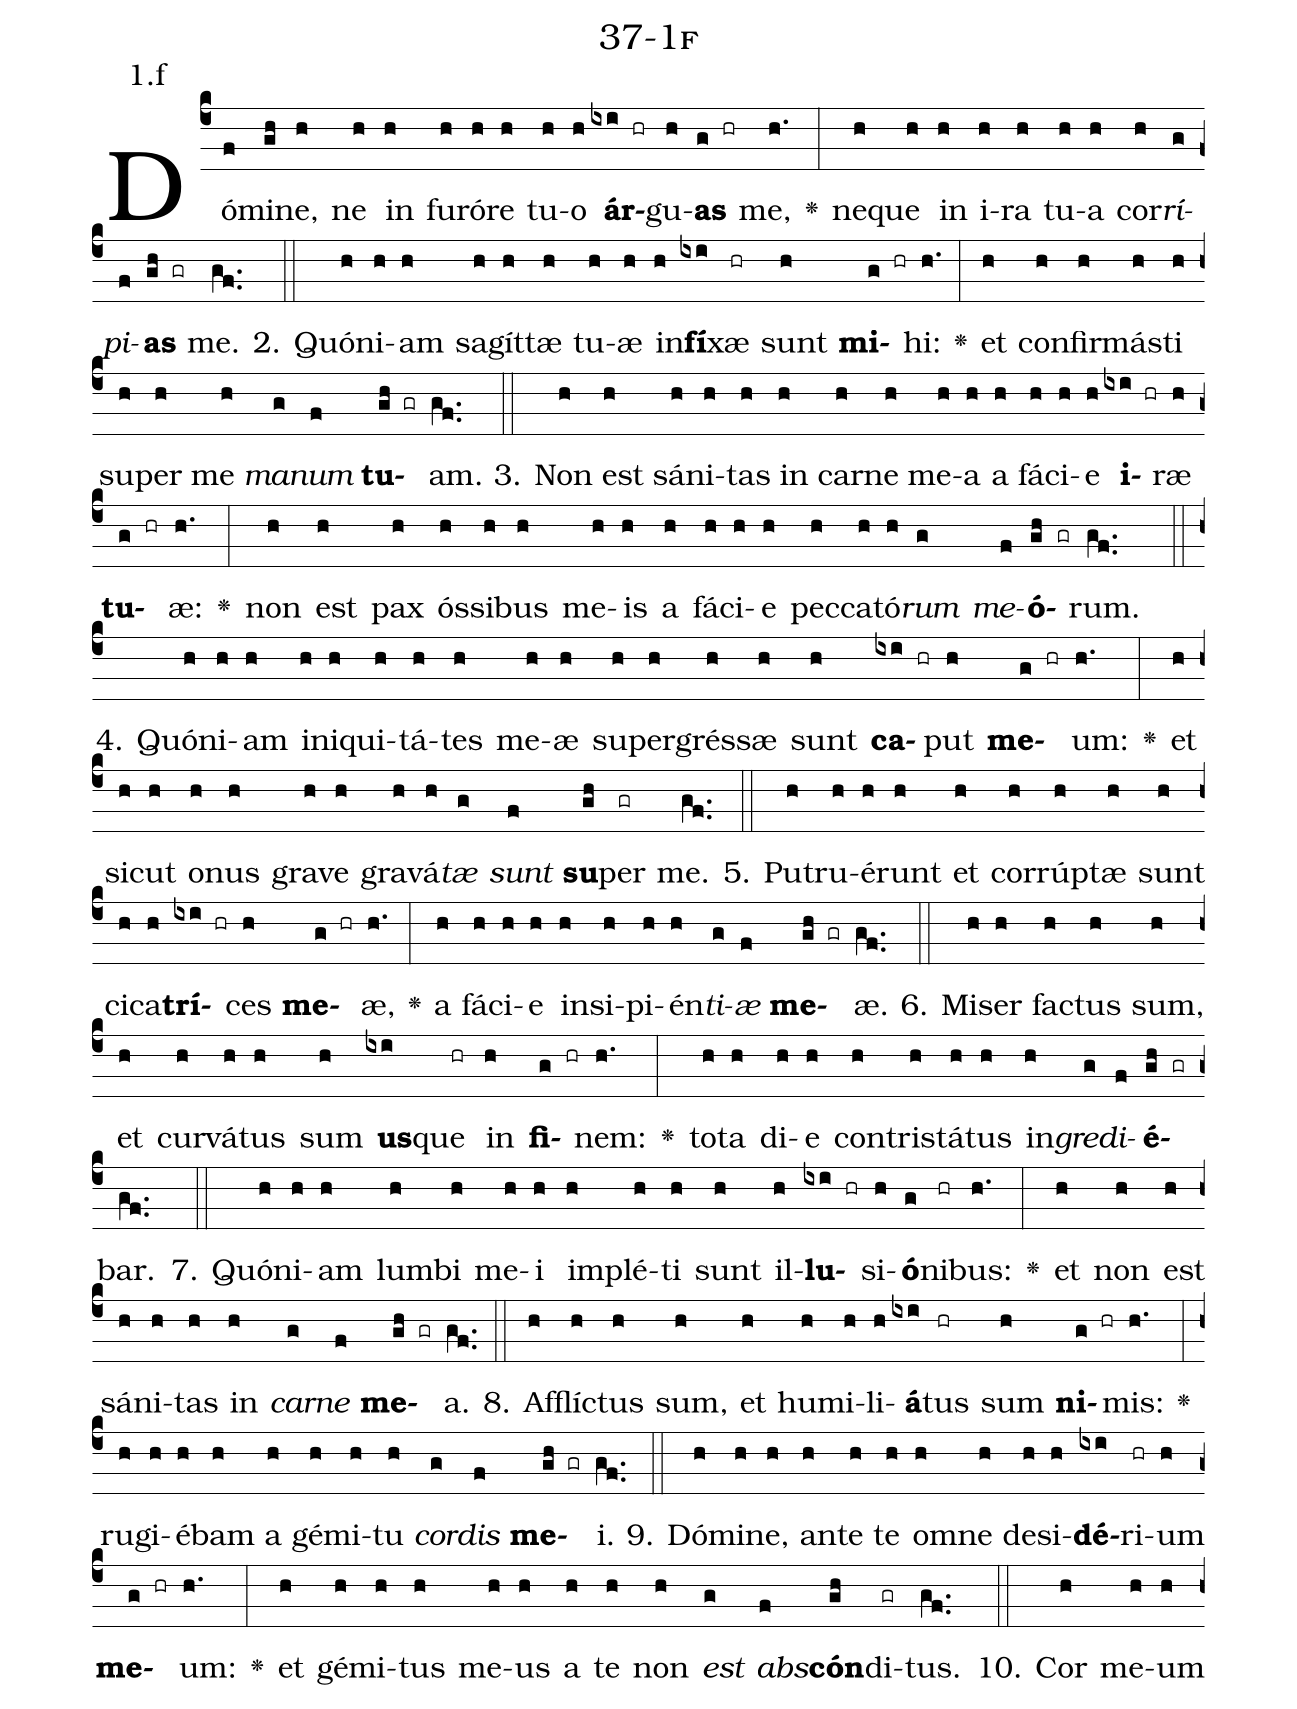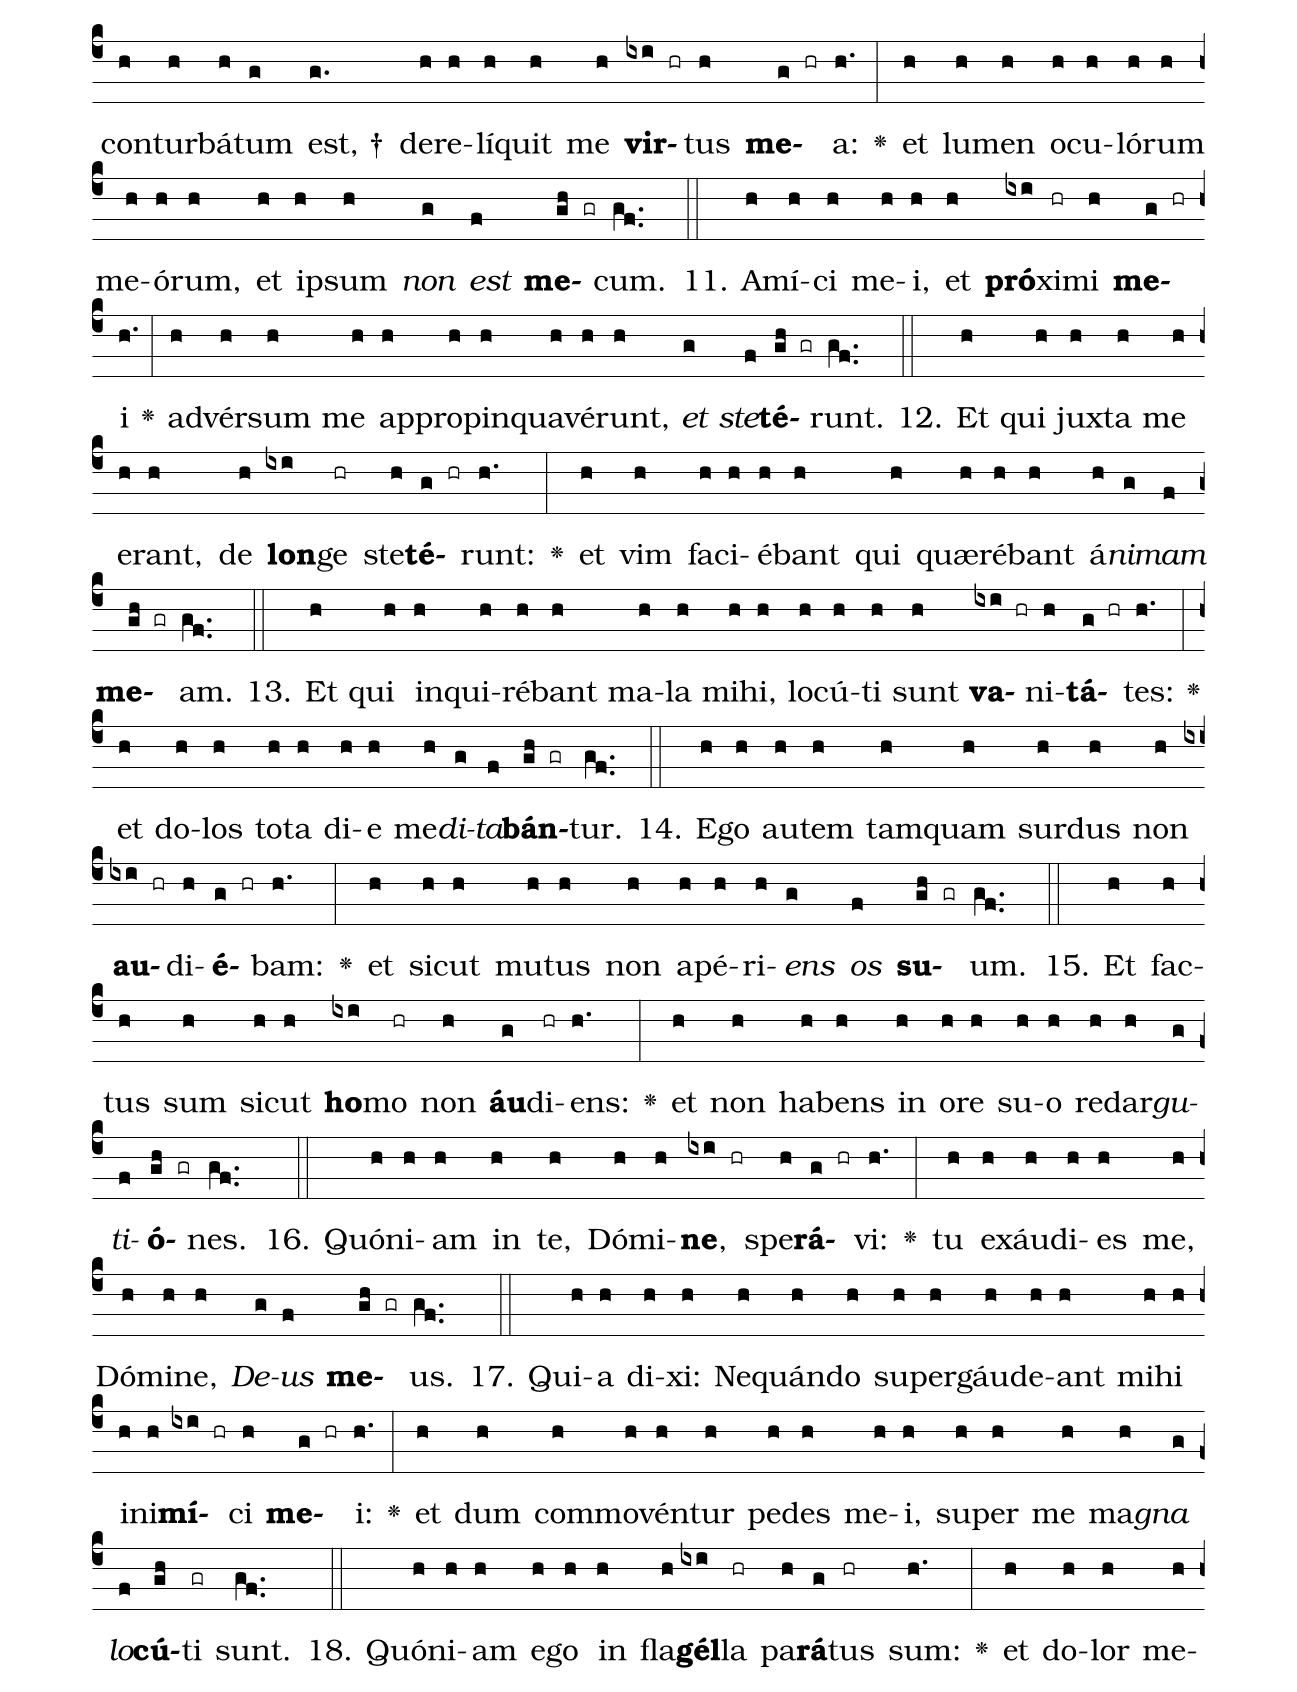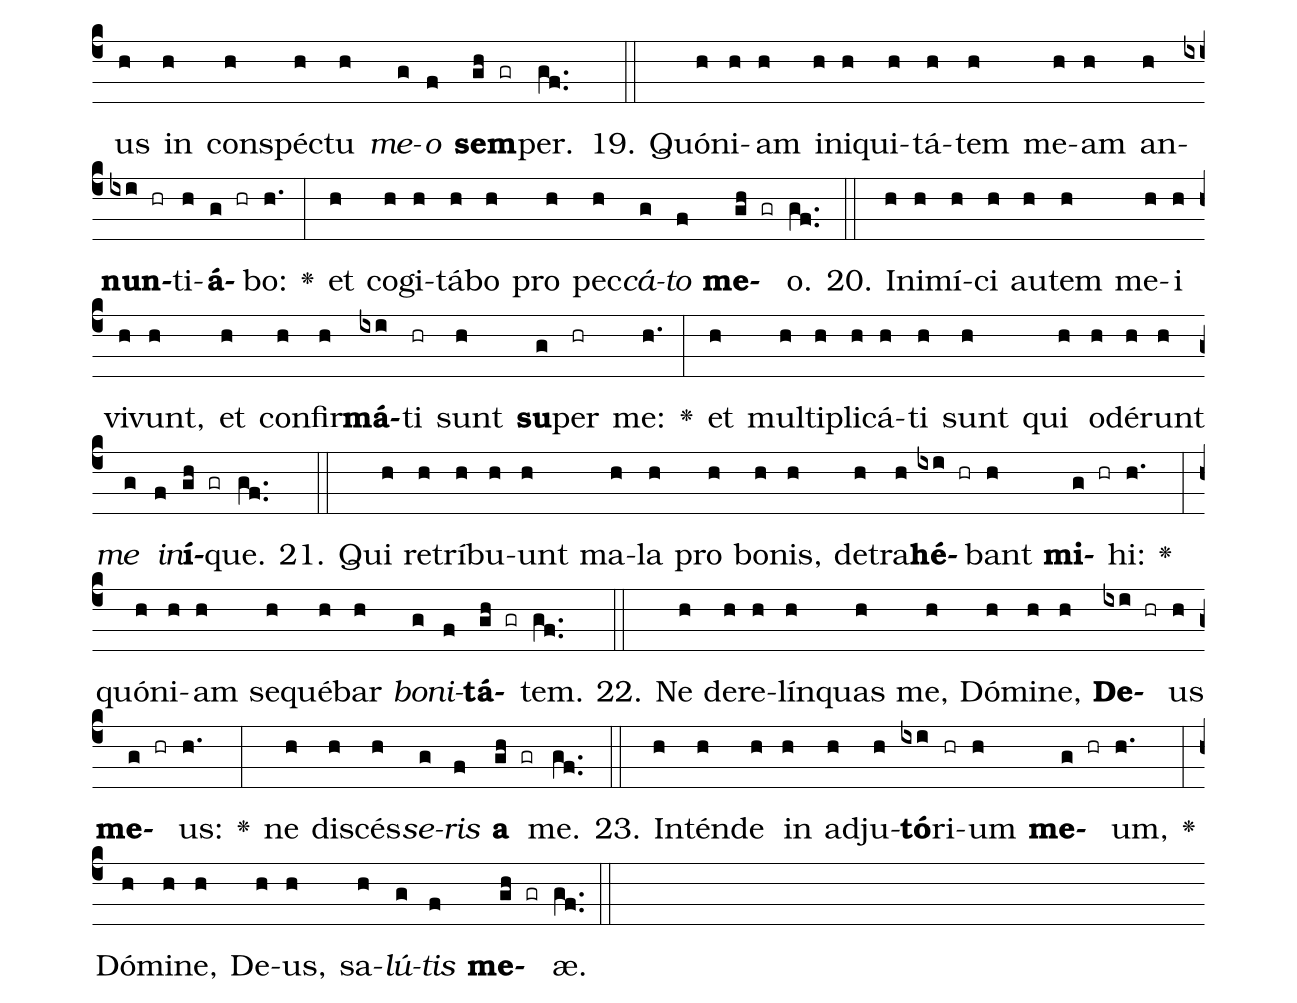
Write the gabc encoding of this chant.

name: 37-1f;
annotation: 1.f;
%%
(c4)Dó(f)mi(gh)ne,(h) ne(h) in(h) fu(h)ró(h)re(h) tu(h)o(h) <b>ár</b>(ixi hr)gu(h)<b>as</b>(g hr) me,(h.) <v>\greheightstar</v>(:) ne(h)que(h) in(h) i(h)ra(h) tu(h)a(h) cor(h)<i>rí</i>(g)<i>pi</i>(f)<b>as</b>(gh gr) me.(gf..) (::)
2. Quón(h)i(h)am(h) sa(h)gít(h)tæ(h) tu(h)æ(h) in(h)<b>fí</b>(ixi)xæ(hr) sunt(h) <b>mi</b>(g hr)hi:(h.) <v>\greheightstar</v>(:) et(h) con(h)fir(h)más(h)ti(h) su(h)per(h) me(h) <i>ma</i>(g)<i>num</i>(f) <b>tu</b>(gh gr)am.(gf..) (::)
3. Non(h) est(h) sá(h)ni(h)tas(h) in(h) car(h)ne(h) me(h)a(h) a(h) fá(h)ci(h)e(h) <b>i</b>(ixi hr)ræ(h) <b>tu</b>(g hr)æ:(h.) <v>\greheightstar</v>(:) non(h) est(h) pax(h) ós(h)si(h)bus(h) me(h)is(h) a(h) fá(h)ci(h)e(h) pec(h)ca(h)tó(h)<i>rum</i>(g) <i>me</i>(f)<b>ó</b>(gh gr)rum.(gf..) (::)
4. Quón(h)i(h)am(h) in(h)i(h)qui(h)tá(h)tes(h) me(h)æ(h) su(h)per(h)grés(h)sæ(h) sunt(h) <b>ca</b>(ixi hr)put(h) <b>me</b>(g hr)um:(h.) <v>\greheightstar</v>(:) et(h) sic(h)ut(h) o(h)nus(h) gra(h)ve(h) gra(h)vá(h)<i>tæ</i>(g) <i>sunt</i>(f) <b>su</b>(gh)per(gr) me.(gf..) (::)
5. Pu(h)tru(h)é(h)runt(h) et(h) cor(h)rúp(h)tæ(h) sunt(h) ci(h)ca(h)<b>trí</b>(ixi hr)ces(h) <b>me</b>(g hr)æ,(h.) <v>\greheightstar</v>(:) a(h) fá(h)ci(h)e(h) in(h)si(h)pi(h)én(h)<i>ti</i>(g)<i>æ</i>(f) <b>me</b>(gh gr)æ.(gf..) (::)
6. Mi(h)ser(h) fac(h)tus(h) sum,(h) et(h) cur(h)vá(h)tus(h) sum(h) <b>us</b>(ixi)que(hr) in(h) <b>fi</b>(g hr)nem:(h.) <v>\greheightstar</v>(:) to(h)ta(h) di(h)e(h) con(h)tris(h)tá(h)tus(h) in(h)<i>gre</i>(g)<i>di</i>(f)<b>é</b>(gh gr)bar.(gf..) (::)
7. Quón(h)i(h)am(h) lum(h)bi(h) me(h)i(h) im(h)plé(h)ti(h) sunt(h) il(h)<b>lu</b>(ixi hr)si(h)<b>ó</b>(g)ni(hr)bus:(h.) <v>\greheightstar</v>(:) et(h) non(h) est(h) sá(h)ni(h)tas(h) in(h) <i>car</i>(g)<i>ne</i>(f) <b>me</b>(gh gr)a.(gf..) (::)
8. Af(h)flíc(h)tus(h) sum,(h) et(h) hu(h)mi(h)li(h)<b>á</b>(ixi)tus(hr) sum(h) <b>ni</b>(g hr)mis:(h.) <v>\greheightstar</v>(:) ru(h)gi(h)é(h)bam(h) a(h) gé(h)mi(h)tu(h) <i>cor</i>(g)<i>dis</i>(f) <b>me</b>(gh gr)i.(gf..) (::)
9. Dó(h)mi(h)ne,(h) an(h)te(h) te(h) om(h)ne(h) de(h)si(h)<b>dé</b>(ixi)ri(hr)um(h) <b>me</b>(g hr)um:(h.) <v>\greheightstar</v>(:) et(h) gé(h)mi(h)tus(h) me(h)us(h) a(h) te(h) non(h) <i>est</i>(g) <i>abs</i>(f)<b>cón</b>(gh)di(gr)tus.(gf..) (::)
10. Cor(h) me(h)um(h) con(h)tur(h)bá(h)tum(g) est, †(g.) de(h)re(h)lí(h)quit(h) me(h) <b>vir</b>(ixi hr)tus(h) <b>me</b>(g hr)a:(h.) <v>\greheightstar</v>(:) et(h) lu(h)men(h) o(h)cu(h)ló(h)rum(h) me(h)ó(h)rum,(h) et(h) ip(h)sum(h) <i>non</i>(g) <i>est</i>(f) <b>me</b>(gh gr)cum.(gf..) (::)
11. A(h)mí(h)ci(h) me(h)i,(h) et(h) <b>pró</b>(ixi)xi(hr)mi(h) <b>me</b>(g hr)i(h.) <v>\greheightstar</v>(:) ad(h)vér(h)sum(h) me(h) ap(h)pro(h)pin(h)qua(h)vé(h)runt,(h) <i>et</i>(g) <i>ste</i>(f)<b>té</b>(gh gr)runt.(gf..) (::)
12. Et(h) qui(h) jux(h)ta(h) me(h) e(h)rant,(h) de(h) <b>lon</b>(ixi)ge(hr) ste(h)<b>té</b>(g hr)runt:(h.) <v>\greheightstar</v>(:) et(h) vim(h) fa(h)ci(h)é(h)bant(h) qui(h) quæ(h)ré(h)bant(h) á(h)<i>ni</i>(g)<i>mam</i>(f) <b>me</b>(gh gr)am.(gf..) (::)
13. Et(h) qui(h) in(h)qui(h)ré(h)bant(h) ma(h)la(h) mi(h)hi,(h) lo(h)cú(h)ti(h) sunt(h) <b>va</b>(ixi hr)ni(h)<b>tá</b>(g hr)tes:(h.) <v>\greheightstar</v>(:) et(h) do(h)los(h) to(h)ta(h) di(h)e(h) me(h)<i>di</i>(g)<i>ta</i>(f)<b>bán</b>(gh gr)tur.(gf..) (::)
14. E(h)go(h) au(h)tem(h) tam(h)quam(h) sur(h)dus(h) non(h) <b>au</b>(ixi hr)di(h)<b>é</b>(g hr)bam:(h.) <v>\greheightstar</v>(:) et(h) sic(h)ut(h) mu(h)tus(h) non(h) a(h)pé(h)ri(h)<i>ens</i>(g) <i>os</i>(f) <b>su</b>(gh gr)um.(gf..) (::)
15. Et(h) fac(h)tus(h) sum(h) sic(h)ut(h) <b>ho</b>(ixi)mo(hr) non(h) <b>áu</b>(g)di(hr)ens:(h.) <v>\greheightstar</v>(:) et(h) non(h) ha(h)bens(h) in(h) o(h)re(h) su(h)o(h) red(h)ar(h)<i>gu</i>(g)<i>ti</i>(f)<b>ó</b>(gh gr)nes.(gf..) (::)
16. Quón(h)i(h)am(h) in(h) te,(h) Dó(h)mi(h)<b>ne</b>,(ixi hr) spe(h)<b>rá</b>(g hr)vi:(h.) <v>\greheightstar</v>(:) tu(h) ex(h)áu(h)di(h)es(h) me,(h) Dó(h)mi(h)ne,(h) <i>De</i>(g)<i>us</i>(f) <b>me</b>(gh gr)us.(gf..) (::)
17. Qui(h)a(h) di(h)xi:(h) Ne(h)quán(h)do(h) su(h)per(h)gáu(h)de(h)ant(h) mi(h)hi(h) in(h)i(h)<b>mí</b>(ixi hr)ci(h) <b>me</b>(g hr)i:(h.) <v>\greheightstar</v>(:) et(h) dum(h) com(h)mo(h)vén(h)tur(h) pe(h)des(h) me(h)i,(h) su(h)per(h) me(h) ma(h)<i>gna</i>(g) <i>lo</i>(f)<b>cú</b>(gh)ti(gr) sunt.(gf..) (::)
18. Quón(h)i(h)am(h) e(h)go(h) in(h) fla(h)<b>gél</b>(ixi)la(hr) pa(h)<b>rá</b>(g)tus(hr) sum:(h.) <v>\greheightstar</v>(:) et(h) do(h)lor(h) me(h)us(h) in(h) con(h)spéc(h)tu(h) <i>me</i>(g)<i>o</i>(f) <b>sem</b>(gh gr)per.(gf..) (::)
19. Quón(h)i(h)am(h) in(h)i(h)qui(h)tá(h)tem(h) me(h)am(h) an(h)<b>nun</b>(ixi hr)ti(h)<b>á</b>(g hr)bo:(h.) <v>\greheightstar</v>(:) et(h) co(h)gi(h)tá(h)bo(h) pro(h) pec(h)<i>cá</i>(g)<i>to</i>(f) <b>me</b>(gh gr)o.(gf..) (::)
20. In(h)i(h)mí(h)ci(h) au(h)tem(h) me(h)i(h) vi(h)vunt,(h) et(h) con(h)fir(h)<b>má</b>(ixi)ti(hr) sunt(h) <b>su</b>(g)per(hr) me:(h.) <v>\greheightstar</v>(:) et(h) mul(h)ti(h)pli(h)cá(h)ti(h) sunt(h) qui(h) o(h)dé(h)runt(h) <i>me</i>(g) <i>in</i>(f)<b>í</b>(gh gr)que.(gf..) (::)
21. Qui(h) re(h)trí(h)bu(h)unt(h) ma(h)la(h) pro(h) bo(h)nis,(h) de(h)tra(h)<b>hé</b>(ixi hr)bant(h) <b>mi</b>(g hr)hi:(h.) <v>\greheightstar</v>(:) quón(h)i(h)am(h) se(h)qué(h)bar(h) <i>bo</i>(g)<i>ni</i>(f)<b>tá</b>(gh gr)tem.(gf..) (::)
22. Ne(h) de(h)re(h)lín(h)quas(h) me,(h) Dó(h)mi(h)ne,(h) <b>De</b>(ixi hr)us(h) <b>me</b>(g hr)us:(h.) <v>\greheightstar</v>(:) ne(h) di(h)scés(h)<i>se</i>(g)<i>ris</i>(f) <b>a</b>(gh gr) me.(gf..) (::)
23. In(h)tén(h)de(h) in(h) ad(h)ju(h)<b>tó</b>(ixi)ri(hr)um(h) <b>me</b>(g hr)um,(h.) <v>\greheightstar</v>(:) Dó(h)mi(h)ne,(h) De(h)us,(h) sa(h)<i>lú</i>(g)<i>tis</i>(f) <b>me</b>(gh gr)æ.(gf..) (::)
